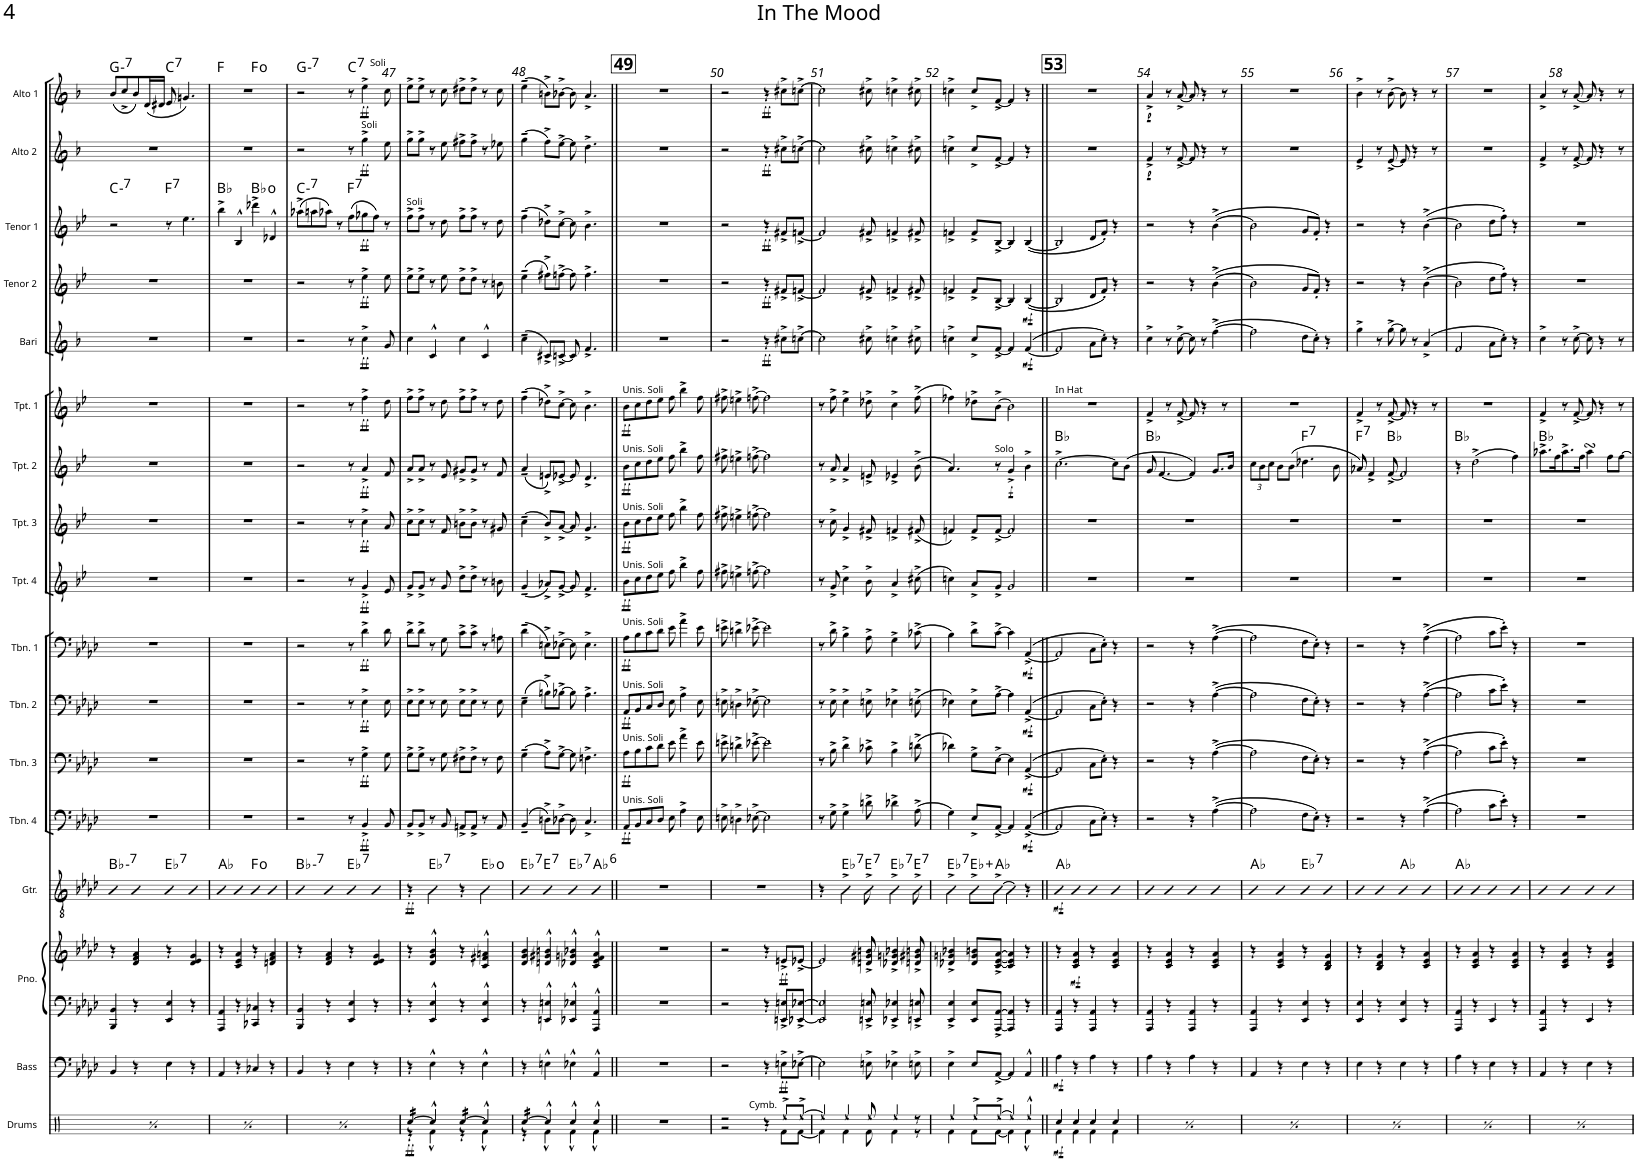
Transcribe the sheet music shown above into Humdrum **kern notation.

**kern	**dynam	**kern	**dynam	**kern	**kern	**dynam	**kern	**dynam	**harte	**kern	**dynam	**kern	**dynam	**kern	**dynam	**kern	**dynam	**kern	**dynam	**kern	**dynam	**kern	**dynam	**harte	**kern	**dynam	**kern	**dynam	**kern	**dynam	**kern	**dynam	**harte	**kern	**dynam	**kern	**dynam	**harte
*part17	*part17	*part16	*part16	*part15	*part15	*part15	*part14	*part14	*part14	*part13	*part13	*part12	*part12	*part11	*part11	*part10	*part10	*part9	*part9	*part8	*part8	*part7	*part7	*part7	*part6	*part6	*part5	*part5	*part4	*part4	*part3	*part3	*part3	*part2	*part2	*part1	*part1	*part1
*staff18	*staff18	*staff17	*staff17	*staff16	*staff15	*staff15/16	*staff14	*staff14	*	*staff13	*staff13	*staff12	*staff12	*staff11	*staff11	*staff10	*staff10	*staff9	*staff9	*staff8	*staff8	*staff7	*staff7	*	*staff6	*staff6	*staff5	*staff5	*staff4	*staff4	*staff3	*staff3	*	*staff2	*staff2	*staff1	*staff1	*
*I"Drums	*	*I"Bass	*	*I"Piano	*	*	*I"Guitar	*	*	*I"Trombone 4	*	*I"Trombone 3	*	*I"Trombone 2	*	*I"Trombone 1	*	*I"Trumpet 4	*	*I"Trumpet 3	*	*I"Trumpet 2	*	*	*I"Trumpet 1	*	*I"Bari Sax	*	*I"Tenor Sax 2	*	*I"Tenor Sax 1	*	*	*I"Alto Sax 2	*	*I"Alto Sax 1	*	*
*I'Drums	*	*I'Bass	*	*I'Pno.	*	*	*I'Gtr.	*	*	*I'Tbn. 4	*	*I'Tbn. 3	*	*I'Tbn. 2	*	*I'Tbn. 1	*	*I'Tpt. 4	*	*I'Tpt. 3	*	*I'Tpt. 2	*	*	*I'Tpt. 1	*	*I'Bari	*	*I'Tenor 2	*	*I'Tenor 1	*	*	*I'Alto 2	*	*I'Alto 1	*	*
!!LO:PB:g=z
*clefX	*	*clefF4	*	*clefF4	*clefG2	*	*clefGv2	*	*	*clefF4	*	*clefF4	*	*clefF4	*	*clefF4	*	*clefG2	*	*clefG2	*	*clefG2	*	*	*clefG2	*	*clefG2	*	*clefG2	*	*clefG2	*	*	*clefG2	*	*clefG2	*	*
*	*	*Trd7c12	*	*	*	*	*	*	*	*	*	*	*	*	*	*	*	*Trd1c2	*	*Trd1c2	*	*Trd1c2	*	*	*Trd1c2	*	*Trd12c21	*	*Trd8c14	*	*Trd8c14	*	*	*Trd5c9	*	*Trd5c9	*	*
*k[]	*	*k[b-e-a-d-]	*	*k[b-e-a-d-]	*k[b-e-a-d-]	*	*k[b-e-a-d-]	*	*	*k[b-e-a-d-]	*	*k[b-e-a-d-]	*	*k[b-e-a-d-]	*	*k[b-e-a-d-]	*	*k[b-e-]	*	*k[b-e-]	*	*k[b-e-]	*	*	*k[b-e-]	*	*k[b-]	*	*k[b-e-]	*	*k[b-e-]	*	*	*k[b-]	*	*k[b-]	*	*
*M2/2	*	*M2/2	*	*M2/2	*M2/2	*	*M2/2	*	*	*M2/2	*	*M2/2	*	*M2/2	*	*M2/2	*	*M2/2	*	*M2/2	*	*M2/2	*	*	*M2/2	*	*M2/2	*	*M2/2	*	*M2/2	*	*	*M2/2	*	*M2/2	*	*
*met(c|)	*	*met(c|)	*	*met(c|)	*met(c|)	*	*met(c|)	*	*	*met(c|)	*	*met(c|)	*	*met(c|)	*	*met(c|)	*	*met(c|)	*	*met(c|)	*	*met(c|)	*	*	*met(c|)	*	*met(c|)	*	*met(c|)	*	*met(c|)	*	*	*met(c|)	*	*met(c|)	*	*
=44	=44	=44	=44	=44	=44	=44	=44	=44	=44	=44	=44	=44	=44	=44	=44	=44	=44	=44	=44	=44	=44	=44	=44	=44	=44	=44	=44	=44	=44	=44	=44	=44	=44	=44	=44	=44	=44	=44
*^	*	*	*	*	*	*	*	*	*	*	*	*	*	*	*	*	*	*	*	*	*	*	*	*	*	*	*	*	*	*	*	*	*	*	*	*	*	*
!	!	!	!	!	!	!	!	!	!	!LO:H:kt=7	!	!	!	!	!	!	!	!	!	!	!	!	!	!	!	!	!	!	!	!	!	!	!	!LO:H:kt=7	!	!	!	!	!LO:H:kt=7
4Rcc/	4Rf\	.	4BB-/	.	4BBB-/ 4BB-/	4r	.	4B-	.	Bb:min7	1r	.	1r	.	1r	.	1r	.	1r	.	1r	.	1r	.	.	1r	.	1r	.	1r	.	2r	.	C:min7	1r	.	(8b-/L	.	G:min7
.	.	.	.	.	.	.	.	.	.	.	.	.	.	.	.	.	.	.	.	.	.	.	.	.	.	.	.	.	.	.	.	.	.	.	.	.	8cc^/	.	.
4Rcc/	4Rf\	.	4r	.	4r	4d-/ 4f/ 4a-/	.	4B-	.	.	.	.	.	.	.	.	.	.	.	.	.	.	.	.	.	.	.	.	.	.	.	.	.	.	.	.	8b-/)	.	.
.	.	.	.	.	.	.	.	.	.	.	.	.	.	.	.	.	.	.	.	.	.	.	.	.	.	.	.	.	.	.	.	.	.	.	.	.	(16d/L	.	.
.	.	.	.	.	.	.	.	.	.	.	.	.	.	.	.	.	.	.	.	.	.	.	.	.	.	.	.	.	.	.	.	.	.	.	.	.	16d#X/JJ	.	.
!	!	!	!	!	!	!	!	!	!	!LO:H:kt=7	!	!	!	!	!	!	!	!	!	!	!	!	!	!	!	!	!	!	!	!	!	!	!	!LO:H:kt=7	!	!	!	!	!LO:H:kt=7
4Rcc/	4Rf\	.	4E-\	.	4EE-/ 4E-/	4r	.	4B-	.	Eb:7	.	.	.	.	.	.	.	.	.	.	.	.	.	.	.	.	.	.	.	.	.	8r	.	F:7	.	.	8e/	.	C:7
.	.	.	.	.	.	.	.	.	.	.	.	.	.	.	.	.	.	.	.	.	.	.	.	.	.	.	.	.	.	.	.	4.ee-\	.	.	.	.	4.gn/)	.	.
4Rcc/	4Rf\	.	4r	.	4r	4d-/ 4e-/ 4g/	.	4B-	.	.	.	.	.	.	.	.	.	.	.	.	.	.	.	.	.	.	.	.	.	.	.	.	.	.	.	.	.	.	.
=45	=45	=45	=45	=45	=45	=45	=45	=45	=45	=45	=45	=45	=45	=45	=45	=45	=45	=45	=45	=45	=45	=45	=45	=45	=45	=45	=45	=45	=45	=45	=45	=45	=45	=45	=45	=45	=45	=45	=45
*	*	*	*	*	*	*	*	*	*	*	*	*	*	*	*	*	*	*	*	*	*	*	*	*	*	*	*	*	*	*	*	*	*	*	*	*	*^	*	*
4Rcc/	4Rf\	.	4AA-/	.	4AAA-/ 4AA-/	4r	.	4B-	.	Ab:maj	1r	.	1r	.	1r	.	1r	.	1r	.	1r	.	1r	.	.	1r	.	1r	.	1r	.	4bb-^\	.	Bb:maj	1r	.	1r	2ryy	.	F:maj
4Rcc/	4Rf\	.	4r	.	4r	4c/ 4e-/ 4a-/	.	4B-	.	.	.	.	.	.	.	.	.	.	.	.	.	.	.	.	.	.	.	.	.	.	.	4B-^^/	.	.	.	.	.	.	.	.
4Rcc/	4Rf\	.	4C-X/	.	4CC-X/ 4C-X/	4r	.	4B-	.	F:dim	.	.	.	.	.	.	.	.	.	.	.	.	.	.	.	.	.	.	.	.	.	4ddd-X^\	.	Bb:dim	.	.	.	2ryy	.	F:dim
4Rcc/	4Rf\	.	4r	.	4r	4dn/ 4f/ 4a-/	.	4B-	.	.	.	.	.	.	.	.	.	.	.	.	.	.	.	.	.	.	.	.	.	.	.	4d-X^^/	.	.	.	.	.	.	.	.
=46	=46	=46	=46	=46	=46	=46	=46	=46	=46	=46	=46	=46	=46	=46	=46	=46	=46	=46	=46	=46	=46	=46	=46	=46	=46	=46	=46	=46	=46	=46	=46	=46	=46	=46	=46	=46	=46	=46	=46	=46
!	!	!	!	!	!	!	!	!	!	!LO:H:kt=7	!	!	!	!	!	!	!	!	!	!	!	!	!	!	!	!	!	!	!	!	!	!	!	!LO:H:kt=7	!	!	!	!	!	!LO:H:kt=7
*	*	*	*	*	*	*	*	*	*	*	*	*	*	*	*	*	*	*	*	*	*	*	*	*	*	*	*	*	*	*	*	*	*	*	*	*	*v	*v	*	*
4Rcc/	4Rf\	.	4BB-/	.	4BBB-/ 4BB-/	4r	.	4B-	.	Bb:min7	2r	.	2r	.	2r	.	2r	.	2r	.	2r	.	2r	.	.	2r	.	2r	.	2r	.	(8aa-X^\L	.	C:min7	2r	.	2r	.	G:min7
.	.	.	.	.	.	.	.	.	.	.	.	.	.	.	.	.	.	.	.	.	.	.	.	.	.	.	.	.	.	.	.	8aan\	.	.	.	.	.	.	.
4Rcc/	4Rf\	.	4r	.	4r	4d-/ 4f/ 4a-/	.	4B-	.	.	.	.	.	.	.	.	.	.	.	.	.	.	.	.	.	.	.	.	.	.	.	8aa-X\J)	.	.	.	.	.	.	.
.	.	.	.	.	.	.	.	.	.	.	.	.	.	.	.	.	.	.	.	.	.	.	.	.	.	.	.	.	.	.	.	8r	.	.	.	.	.	.	.
!	!	!	!	!	!	!	!	!	!	!LO:H:kt=7	!	!	!	!	!	!	!	!	!	!	!	!	!	!	!	!	!	!	!	!	!	!	!	!LO:H:kt=7	!	!	!	!	!LO:H:kt=7
4Rcc/	4Rf\	.	4E-\	.	4EE-/ 4E-/	4r	.	4B-	.	Eb:7	8r	.	8r	.	8r	.	8r	.	8r	.	8r	.	8r	.	.	8r	.	8r	.	8r	.	(8ff\L	.	F:7	8r	.	8r	.	C:7
!	!	!	!	!	!	!	!	!	!	!	!	!	!	!	!	!	!	!	!	!	!	!	!	!	!	!	!	!	!	!	!	!	!	!	!	!	!LO:TX:a:t=Soli	!	!
!	!	!	!	!	!	!	!	!	!	!	!	!	!	!	!	!	!	!	!	!	!	!	!	!	!	!	!	!	!	!	!	!	!	!	!LO:TX:a:t=Soli	!	!	!	!
!	!	!	!	!	!	!	!	!	!	!	!	!LO:DY:b	!	!LO:DY:b	!	!LO:DY:b	!	!LO:DY:b	!	!LO:DY:b	!	!LO:DY:b	!	!LO:DY:b	!	!	!LO:DY:b	!	!LO:DY:b	!	!LO:DY:b	!	!LO:DY:b	!	!	!LO:DY:b	!	!LO:DY:b	!
.	.	.	.	.	.	.	.	.	.	.	4BB-^/	ff	4G^\	ff	4E-^\	ff	4d-^\	ff	4g^/	ff	4cc^\	ff	4a^/	ff	.	4ff^\	ff	4cc^\	ff	4ee-^\	ff	8gg-X\	ff	.	4gg^\	ff	4ee^\	ff	.
4Rcc/	4Rf\	.	4r	.	4r	4d-/ 4e-/ 4g/	.	4B-	.	.	.	.	.	.	.	.	.	.	.	.	.	.	.	.	.	.	.	.	.	.	.	8ff\J)	.	.	.	.	.	.	.
.	.	.	.	.	.	.	.	.	.	.	8BB-/	.	8G\	.	8E-\	.	8d-\	.	8e-/	.	8a/	.	8f/	.	.	8dd\	.	8g/	.	8ee-\	.	8r	.	.	8ee\	.	8cc\	.	.
=47	=47	=47	=47	=47	=47	=47	=47	=47	=47	=47	=47	=47	=47	=47	=47	=47	=47	=47	=47	=47	=47	=47	=47	=47	=47	=47	=47	=47	=47	=47	=47	=47	=47	=47	=47	=47	=47	=47	=47
!	!	!	!	!	!	!	!	!	!	!	!	!	!	!	!	!	!	!	!	!	!	!	!	!	!	!	!	!	!	!	!	!LO:TX:a:t=Soli	!	!	!	!	!	!	!
!	!	!LO:DY:b	!	!	!	!	!	!	!LO:DY:b	!	!	!	!	!	!	!	!	!	!	!	!	!	!	!	!	!	!	!	!	!	!	!	!	!	!	!	!	!	!
*tremolo	*	*	*	*	*	*	*	*	*	*	*	*	*	*	*	*	*	*	*	*	*	*	*	*	*	*	*	*	*	*	*	*	*	*	*	*	*	*	*
[16Rcc/LL	4r	ff	4r	.	4r	4r	.	4r	ff	.	8BB-^/L	.	8G^\L	.	8E-^\L	.	8d-^\L	.	8g^/L	.	8cc^\L	.	8a^/L	.	.	8ff^\L	.	4cc\	.	8ee-^\L	.	8ff^\L	.	.	8gg^\L	.	8ee^\L	.	.
16Rcc/	.	.	.	.	.	.	.	.	.	.	.	.	.	.	.	.	.	.	.	.	.	.	.	.	.	.	.	.	.	.	.	.	.	.	.	.	.	.	.
16Rcc/	.	.	.	.	.	.	.	.	.	.	8BB-^/J	.	8G^\J	.	8E-^\J	.	8d-^\J	.	8g^/J	.	8cc^\J	.	8a^/J	.	.	8ff^\J	.	.	.	8ee-^\J	.	8ff^\J	.	.	8gg^\J	.	8ee^\J	.	.
16Rcc/JJ	.	.	.	.	.	.	.	.	.	.	.	.	.	.	.	.	.	.	.	.	.	.	.	.	.	.	.	.	.	.	.	.	.	.	.	.	.	.	.
*Xtremolo	*	*	*	*	*	*	*	*	*	*	*	*	*	*	*	*	*	*	*	*	*	*	*	*	*	*	*	*	*	*	*	*	*	*	*	*	*	*	*
!	!	!	!	!	!	!	!	!	!	!LO:H:kt=7	!	!	!	!	!	!	!	!	!	!	!	!	!	!	!	!	!	!	!	!	!	!	!	!	!	!	!	!	!
4Rcc^^/]	4Rf^^\	.	4E-^^\	.	4EE-/^^ 4E-/^^	4d-/^^ 4g/^^ 4b-/^^	.	4B-\	.	Eb:7	8r	.	8r	.	8r	.	8r	.	8r	.	8r	.	8r	.	.	8r	.	4c^^/	.	8r	.	8r	.	.	8r	.	8r	.	.
.	.	.	.	.	.	.	.	.	.	.	8BB-/	.	8G\	.	8E-\	.	8G\	.	8g/	.	8f/	.	8e-/	.	.	8dd\	.	.	.	8ee-\	.	8dd\	.	.	8ee\	.	8cc\	.	.
*tremolo	*	*	*	*	*	*	*	*	*	*	*	*	*	*	*	*	*	*	*	*	*	*	*	*	*	*	*	*	*	*	*	*	*	*	*	*	*	*	*
[16Rcc/LL	4r	.	4r	.	4r	4r	.	4r	.	.	8AAn^/L	.	8F#X^\L	.	8E-^\L	.	8c^\L	.	8dd^\L	.	8bn^\L	.	8g#X^/L	.	.	8ff^\L	.	4cc\	.	8dd^\L	.	8ff^\L	.	.	8ff#X^\L	.	8dd#X^\L	.	.
16Rcc/	.	.	.	.	.	.	.	.	.	.	.	.	.	.	.	.	.	.	.	.	.	.	.	.	.	.	.	.	.	.	.	.	.	.	.	.	.	.	.
16Rcc/	.	.	.	.	.	.	.	.	.	.	8AA^/J	.	8F#^\J	.	8E-^\J	.	8c^\J	.	8dd^\J	.	8b^\J	.	8g#^/J	.	.	8ff^\J	.	.	.	8dd^\J	.	8ff^\J	.	.	8ff#^\J	.	8dd#^\J	.	.
16Rcc/JJ	.	.	.	.	.	.	.	.	.	.	.	.	.	.	.	.	.	.	.	.	.	.	.	.	.	.	.	.	.	.	.	.	.	.	.	.	.	.	.
*Xtremolo	*	*	*	*	*	*	*	*	*	*	*	*	*	*	*	*	*	*	*	*	*	*	*	*	*	*	*	*	*	*	*	*	*	*	*	*	*	*	*
4Rcc^^/]	4Rf^^\	.	4E-^^\	.	4EE-/^^ 4E-/^^	4c/^^ 4f#X/^^ 4an/^^	.	4B-\	.	Eb:dim	8r	.	8r	.	8r	.	8r	.	8r	.	8r	.	8r	.	.	8r	.	4c^^/	.	8r	.	8r	.	.	8r	.	8r	.	.
.	.	.	.	.	.	.	.	.	.	.	8AA/	.	8F#\	.	8E-\	.	8An\	.	8bn\	.	8g#X/	.	8f/	.	.	8dd\	.	.	.	8bn\	.	8dd\	.	.	8ee-X\	.	8cc\	.	.
=48	=48	=48	=48	=48	=48	=48	=48	=48	=48	=48	=48	=48	=48	=48	=48	=48	=48	=48	=48	=48	=48	=48	=48	=48	=48	=48	=48	=48	=48	=48	=48	=48	=48	=48	=48	=48	=48	=48	=48
!	!	!	!	!	!	!	!	!	!	!LO:H:kt=7	!	!	!	!	!	!	!	!	!	!	!	!	!	!	!	!	!	!	!	!	!	!	!	!	!	!	!	!	!
*tremolo	*	*	*	*	*	*	*	*	*	*	*	*	*	*	*	*	*	*	*	*	*	*	*	*	*	*	*	*	*	*	*	*	*	*	*	*	*	*	*
[16Rcc/LL	4r	.	4r	.	4r	4d-/ 4g/ 4b-/	.	4B-	.	Eb:7	(4BB-~/	.	(4G~\	.	(4E-~\	.	(4d-~\	.	(4g~/	.	(4cc~\	.	(4a~/	.	.	(4ff~\	.	(4cc~\	.	(4ee-~\	.	(4ff~\	.	.	(4gg~\	.	(4ee~\	.	.
16Rcc/	.	.	.	.	.	.	.	.	.	.	.	.	.	.	.	.	.	.	.	.	.	.	.	.	.	.	.	.	.	.	.	.	.	.	.	.	.	.	.
16Rcc/	.	.	.	.	.	.	.	.	.	.	.	.	.	.	.	.	.	.	.	.	.	.	.	.	.	.	.	.	.	.	.	.	.	.	.	.	.	.	.
16Rcc/JJ	.	.	.	.	.	.	.	.	.	.	.	.	.	.	.	.	.	.	.	.	.	.	.	.	.	.	.	.	.	.	.	.	.	.	.	.	.	.	.
*Xtremolo	*	*	*	*	*	*	*	*	*	*	*	*	*	*	*	*	*	*	*	*	*	*	*	*	*	*	*	*	*	*	*	*	*	*	*	*	*	*	*
!	!	!	!	!	!	!	!	!	!	!LO:H:kt=7	!	!	!	!	!	!	!	!	!	!	!	!	!	!	!	!	!	!	!	!	!	!	!	!	!	!	!	!	!
4Rcc^^/]	4Rf^^\	.	4En^^\	.	4EEn/^^ 4En/^^	4dn/^^ 4g#X/^^ 4bn/^^	.	4B-	.	E:7	8Dn^\L)	.	8A-^\L)	.	8Bn^\L)	.	8En^\L)	.	8a-X^/L)	.	8b-^/L)	.	8en^/L)	.	.	8dd-X^\L)	.	8c#X^/L)	.	8ff#X^\L)	.	8dd-X^\L)	.	.	8ff^\L)	.	8bn^\L)	.	.
.	.	.	.	.	.	.	.	.	.	.	[8D-X^\J	.	[8G^\J	.	[8B-X^\J	.	[8E-X^\J	.	[8g^/J	.	[8a^/J	.	[8e-X^/J	.	.	[8cc^\J	.	[8cn^/J	.	[8ffn^\J	.	[8cc^\J	.	.	[8ee^\J	.	[8b-X^\J	.	.
!	!	!	!	!	!	!	!	!	!	!LO:H:kt=7	!	!	!	!	!	!	!	!	!	!	!	!	!	!	!	!	!	!	!	!	!	!	!	!	!	!	!	!	!
4Rcc^^/	4Rf^^\	.	4E-X^^\	.	4EE-X/^^ 4E-X/^^	4d-X/^^ 4gn/^^ 4b-X/^^	.	4B-	.	Eb:7	8D-\]	.	8G\]	.	8B-\]	.	8E-\]	.	8g/]	.	8a/]	.	8e-/]	.	.	8cc\]	.	8c/]	.	8ff\]	.	8cc\]	.	.	8ee\]	.	8b-\]	.	.
.	.	.	.	.	.	.	.	.	.	.	4.C^/	.	4.Fn^\	.	4.A-^\	.	4.E-^\	.	4.f^/	.	4.g^/	.	4.d^/	.	.	4.b-^\	.	4.f^/	.	4.ff^\	.	4.b-^\	.	.	4.dd^\	.	4.a^/	.	.
!	!	!	!	!	!	!	!	!	!	!LO:H:kt=6	!	!	!	!	!	!	!	!	!	!	!	!	!	!	!	!	!	!	!	!	!	!	!	!	!	!	!	!	!
4Rcc^^/	4Rf^^\	.	4AA-^^/	.	4AAA-/^^ 4AA-/^^	4c/^^ 4e-/^^ 4f/^^ 4a-/^^	.	4B-	.	Ab:maj6	.	.	.	.	.	.	.	.	.	.	.	.	.	.	.	.	.	.	.	.	.	.	.	.	.	.	.	.	.
!!LO:REH:place=s1:a:B:rj:fs=18:t=49
=49||	=49||	=49||	=49||	=49||	=49||	=49||	=49||	=49||	=49||	=49||	=49||	=49||	=49||	=49||	=49||	=49||	=49||	=49||	=49||	=49||	=49||	=49||	=49||	=49||	=49||	=49||	=49||	=49||	=49||	=49||	=49||	=49||	=49||	=49||	=49||	=49||	=49||	=49||	=49||
!	!	!	!	!	!	!	!	!	!	!	!	!	!	!	!	!	!	!	!	!	!	!	!	!	!	!LO:TX:a:t=Unis. Soli	!	!	!	!	!	!	!	!	!	!	!	!	!
!	!	!	!	!	!	!	!	!	!	!	!	!	!	!	!	!	!	!	!	!	!	!	!LO:TX:a:t=Unis. Soli	!	!	!	!	!	!	!	!	!	!	!	!	!	!	!	!
!	!	!	!	!	!	!	!	!	!	!	!	!	!	!	!	!	!	!	!	!	!LO:TX:a:t=Unis. Soli	!	!	!	!	!	!	!	!	!	!	!	!	!	!	!	!	!	!
!	!	!	!	!	!	!	!	!	!	!	!	!	!	!	!	!	!	!	!LO:TX:a:t=Unis. Soli	!	!	!	!	!	!	!	!	!	!	!	!	!	!	!	!	!	!	!	!
!	!	!	!	!	!	!	!	!	!	!	!	!	!	!	!	!	!LO:TX:a:t=Unis. Soli	!	!	!	!	!	!	!	!	!	!	!	!	!	!	!	!	!	!	!	!	!	!
!	!	!	!	!	!	!	!	!	!	!	!	!	!	!	!LO:TX:a:t=Unis. Soli	!	!	!	!	!	!	!	!	!	!	!	!	!	!	!	!	!	!	!	!	!	!	!	!
!	!	!	!	!	!	!	!	!	!	!	!	!	!LO:TX:a:t=Unis. Soli	!	!	!	!	!	!	!	!	!	!	!	!	!	!	!	!	!	!	!	!	!	!	!	!	!	!
!	!	!	!	!	!	!	!	!	!	!	!LO:TX:a:t=Unis. Soli	!	!	!	!	!	!	!	!	!	!	!	!	!	!	!	!	!	!	!	!	!	!	!	!	!	!	!	!
!	!	!	!	!	!	!	!	!	!	!	!	!LO:DY:b	!	!LO:DY:b	!	!LO:DY:b	!	!LO:DY:b	!	!LO:DY:b	!	!LO:DY:b	!	!LO:DY:b	!	!	!LO:DY:b	!	!	!	!	!	!	!	!	!	!	!	!
*v	*v	*	*	*	*	*	*	*	*	*	*	*	*	*	*	*	*	*	*	*	*	*	*	*	*	*	*	*	*	*	*	*	*	*	*	*	*	*	*
1r	.	1r	.	1r	1r	.	1r	.	.	8AA-/L	ff	8A-\L	ff	8AA-/L	ff	8A-\L	ff	8b-\L	ff	8b-\L	ff	8b-\L	ff	.	8b-\L	ff	1r	.	1r	.	1r	.	.	1r	.	1r	.	.
.	.	.	.	.	.	.	.	.	.	8BB-/	.	8B-\	.	8BB-/	.	8B-\	.	8cc\	.	8cc\	.	8cc\	.	.	8cc\	.	.	.	.	.	.	.	.	.	.	.	.	.
.	.	.	.	.	.	.	.	.	.	8C/	.	8c\	.	8C/	.	8c\	.	8dd\	.	8dd\	.	8dd\	.	.	8dd\	.	.	.	.	.	.	.	.	.	.	.	.	.
.	.	.	.	.	.	.	.	.	.	8D-/J	.	8d-\J	.	8D-/J	.	8d-\J	.	8ee-\J	.	8ee-\J	.	8ee-\J	.	.	8ee-\J	.	.	.	.	.	.	.	.	.	.	.	.	.
.	.	.	.	.	.	.	.	.	.	8E-\	.	8e-\	.	8E-\	.	8e-\	.	8ff\	.	8ff\	.	8ff\	.	.	8ff\	.	.	.	.	.	.	.	.	.	.	.	.	.
.	.	.	.	.	.	.	.	.	.	4A-^\	.	4a-^\	.	4A-^\	.	4a-^\	.	4bb-^\	.	4bb-^\	.	4bb-^\	.	.	4bb-^\	.	.	.	.	.	.	.	.	.	.	.	.	.
.	.	.	.	.	.	.	.	.	.	8E-\	.	8e-\	.	8E-\	.	8e-\	.	8ff\	.	8ff\	.	8ff\	.	.	8ff\	.	.	.	.	.	.	.	.	.	.	.	.	.
=50	=50	=50	=50	=50	=50	=50	=50	=50	=50	=50	=50	=50	=50	=50	=50	=50	=50	=50	=50	=50	=50	=50	=50	=50	=50	=50	=50	=50	=50	=50	=50	=50	=50	=50	=50	=50	=50	=50
*^	*	*	*	*	*	*	*	*	*	*	*	*	*	*	*	*	*	*	*	*	*	*	*	*	*	*	*	*	*	*	*	*	*	*	*	*	*	*
2r	2r	.	2r	.	2r	2r	.	1r	.	.	8En^\	.	8en^\	.	8En^\	.	8en^\	.	8ff#X^\	.	8ff#X^\	.	8ff#X^\	.	.	8ff#X^\	.	2r	.	2r	.	2r	.	.	2r	.	2r	.	.
.	.	.	.	.	.	.	.	.	.	.	4Dn^\	.	4dn^\	.	4Dn^\	.	4dn^\	.	4een^\	.	4een^\	.	4een^\	.	.	4een^\	.	.	.	.	.	.	.	.	.	.	.	.	.
.	.	.	.	.	.	.	.	.	.	.	[8E-X^\	.	[8e-X^\	.	[8E-X^\	.	[8e-X^\	.	[8ffn^\	.	[8ffn^\	.	[8ffn^\	.	.	[8ffn^\	.	.	.	.	.	.	.	.	.	.	.	.	.
!LO:TX:a:t=Cymb.	!	!	!	!	!	!	!	!	!	!	!	!	!	!	!	!	!	!	!	!	!	!	!	!	!	!	!	!	!	!	!	!	!	!	!	!	!	!	!
!	!	!	!	!	!	!	!	!	!	!	!	!	!	!	!	!	!	!	!	!	!	!	!	!	!	!	!	!	!LO:DY:b	!	!LO:DY:b	!	!LO:DY:b	!	!	!LO:DY:b	!	!LO:DY:b	!
4r	4ryy	.	4r	.	4r	4r	.	.	.	.	2E-\]	.	2e-\]	.	2E-\]	.	2e-\]	.	2ff\]	.	2ff\]	.	2ff\]	.	.	2ff\]	.	4r	ff	4r	ff	4r	ff	.	4r	ff	4r	ff	.
!	!	!	!	!LO:DY:b	!	!	!LO:DY:b	!	!	!	!	!	!	!	!	!	!	!	!	!	!	!	!	!	!	!	!	!	!	!	!	!	!	!	!	!	!	!	!
8Ree^/L	8Rf\L	.	8En^\L	ff	8EEn/^ 8En/^L	8en^/L	ff	.	.	.	.	.	.	.	.	.	.	.	.	.	.	.	.	.	.	.	.	8cc#X^\L	.	8f#X^/L	.	8f#X^/L	.	.	8cc#X^\L	.	8cc#X^\L	.	.
[8Ree^/J	[8Rf\J	.	[8E-X^\J	.	[8EE-X/^ [8E-X/^J	[8e-X^/J	.	.	.	.	.	.	.	.	.	.	.	.	.	.	.	.	.	.	.	.	.	[8ccn^\J	.	[8fn^/J	.	[8fn^/J	.	.	[8ccn^\J	.	[8ccn^\J	.	.
=51	=51	=51	=51	=51	=51	=51	=51	=51	=51	=51	=51	=51	=51	=51	=51	=51	=51	=51	=51	=51	=51	=51	=51	=51	=51	=51	=51	=51	=51	=51	=51	=51	=51	=51	=51	=51	=51	=51	=51
4Ree/]	4Rf\]	.	2E-\]	.	2EE-/] 2E-/]	2e-/]	.	4r	.	.	8r	.	8r	.	8r	.	8r	.	8r	.	8r	.	8r	.	.	8r	.	2cc\]	.	2f/]	.	2f/]	.	.	2cc\]	.	2cc\]	.	.
.	.	.	.	.	.	.	.	.	.	.	8G^\	.	8B-^\	.	8E-^\	.	8d-^\	.	8g^/	.	8cc^\	.	8a^/	.	.	8ff^\	.	.	.	.	.	.	.	.	.	.	.	.	.
!	!	!	!	!	!	!	!	!	!	!LO:H:kt=7	!	!	!	!	!	!	!	!	!	!	!	!	!	!	!	!	!	!	!	!	!	!	!	!	!	!	!	!	!
4Ree/	4Rf\	.	.	.	.	.	.	4B-^\	.	Eb:7	4G^\	.	4d-^\	.	4E-^\	.	4B-^\	.	4cc^\	.	4g^/	.	4a^/	.	.	4ee-^\	.	.	.	.	.	.	.	.	.	.	.	.	.
!	!	!	!	!	!	!	!	!	!	!LO:H:kt=7	!	!	!	!	!	!	!	!	!	!	!	!	!	!	!	!	!	!	!	!	!	!	!	!	!	!	!	!	!
8Ree/	8Rf\	.	8En^\	.	8EEn/^ 8En/^	8dn/^ 8g#X/^ 8bn/^	.	8B-^\	.	E:7	8dn^\	.	8c-X^\	.	8En^\	.	8A-^\	.	8b-^\	.	8f#X^/	.	8en^/	.	.	8dd-X^\	.	8cc#X^\	.	8f#X^/	.	8f#X^/	.	.	8cc#X^\	.	8cc#X^\	.	.
!	!	!	!	!	!	!	!	!	!	!LO:H:kt=7	!	!	!	!	!	!	!	!	!	!	!	!	!	!	!	!	!	!	!	!	!	!	!	!	!	!	!	!	!
4Ree/	4Rf\	.	4E-X^\	.	4EE-X/^ 4E-X/^	4d-X/^ 4gn/^ 4b-X/^	.	4B-^\	.	Eb:7	4d-X^\	.	4B-^\	.	4E-X^\	.	4G^\	.	4a^/	.	4fn^/	.	4e-X^/	.	.	4cc^\	.	4ccn^\	.	4fn^/	.	4fn^/	.	.	4ccn^\	.	4ccn^\	.	.
!	!	!	!	!	!	!	!	!	!	!LO:H:kt=7	!	!	!	!	!	!	!	!	!	!	!	!	!	!	!	!	!	!	!	!	!	!	!	!	!	!	!	!	!
8r	8r	.	8En^\	.	8EEn/^ 8En/^	8dn/^ 8g#X/^ 8bn/^	.	8B-^\	.	E:7	(8A-^\	.	(8dn^\	.	(8En^\	.	(8c-X^\	.	(8cc#X^\	.	(8f#X^/	.	(8b-^\	.	.	(8ff^\	.	8cc#X^\	.	8f#X^/	.	8f#X^/	.	.	8cc#X^\	.	8cc#X^\	.	.
=52	=52	=52	=52	=52	=52	=52	=52	=52	=52	=52	=52	=52	=52	=52	=52	=52	=52	=52	=52	=52	=52	=52	=52	=52	=52	=52	=52	=52	=52	=52	=52	=52	=52	=52	=52	=52	=52	=52	=52
!	!	!	!	!	!	!	!	!	!	!LO:H:kt=7	!	!	!	!	!	!	!	!	!	!	!	!	!	!	!	!	!	!	!	!	!	!	!	!	!	!	!	!	!
4Ree/	4Rf\	.	4E-^\	.	4EE-/^ 4E-/^	4d-X/^ 4gn/^ 4b-X/^	.	4B-^\	.	Eb:7	4G\)	.	4d-X\)	.	4E-X\)	.	4B-\)	.	4ccn\)	.	4fn/)	.	4.a/)	.	.	4ff-X\)	.	4ccn^\	.	4fn^/	.	4fn^/	.	.	4ccn^\	.	4ccn^\	.	.
8Ree^/L	8Rf\L	.	8E-/L	.	8EE-/ 8E-/L	8d-/ 8g/ 8bn/L	.	8B-^\L	.	Eb:aug	8E-^/L	.	8G^\L	.	8E-^\L	.	8d-^\L	.	8a^/L	.	8f^/L	.	.	.	.	8dd-X^\L	.	8cc^/L	.	8f^/L	.	8f^/L	.	.	8cc^/L	.	8cc^/L	.	.
!	!	!	!	!	!	!	!	!	!	!	!	!	!	!	!	!	!	!	!	!	!	!	!LO:TX:a:t=Solo	!	!	!	!	!	!	!	!	!	!	!	!	!	!	!	!
[8Ree^/J	[8Rf\J	.	[8AA-^/J	.	[8AAA-/^ [8AA-/^J	[8c/^ [8e-/^ [8a-/^J	.	[8B-^\J	.	Ab:maj	[8AA-^/J	.	[8E-^\J	.	[8A-^\J	.	[8c^\J	.	8g^/J	.	[8f^/J	.	8r	.	.	[8b-^\J	.	[8f^/J	.	[8B-^/J	.	[8B-^/J	.	.	[8f^/J	.	[8f^/J	.	.
!	!	!	!	!	!	!	!	!	!	!	!	!	!	!	!	!	!	!	!	!	!	!	!	!LO:DY:b	!	!	!	!	!	!	!	!	!	!	!	!	!	!	!
4Ree/]	4Rf\]	.	4AA-/]	.	4AAA-/] 4AA-/]	4c/] 4e-/] 4a-/]	.	4B-\]	.	.	4AA-/]	.	4E-\]	.	4A-\]	.	4c\]	.	2g/	.	2f/]	.	4g^/	f	.	2b-\]	.	4f/]	.	4B-/]	.	4B-/]	.	.	4f/]	.	4f/]	.	.
!	!	!	!	!	!	!	!	!	!	!	!	!LO:DY:b	!	!LO:DY:b	!	!LO:DY:b	!	!LO:DY:b	!	!	!	!	!	!	!	!	!	!	!LO:DY:b	!	!LO:DY:b	!	!	!	!	!	!	!	!
4Ree^^/	4Rf^^\	.	4AA-^^/	.	4r	4r	.	4r	.	.	([4AA-^/	mf	([4AA-^/	mf	([4AA-^/	mf	([4AA-^/	mf	.	.	.	.	4b-^\	.	.	.	.	([4f/	mf	([4B-/	mf	([4B-/	.	.	4r	.	4r	.	.
!!LO:REH:place=s1:a:B:rj:fs=18:t=53
=53||	=53||	=53||	=53||	=53||	=53||	=53||	=53||	=53||	=53||	=53||	=53||	=53||	=53||	=53||	=53||	=53||	=53||	=53||	=53||	=53||	=53||	=53||	=53||	=53||	=53||	=53||	=53||	=53||	=53||	=53||	=53||	=53||	=53||	=53||	=53||	=53||	=53||	=53||	=53||
!	!	!	!	!	!	!	!	!	!	!	!	!	!	!	!	!	!	!	!	!	!	!	!	!	!	!LO:TX:a:t=In Hat	!	!	!	!	!	!	!	!	!	!	!	!	!
!	!	!LO:DY:b	!	!LO:DY:b	!	!	!	!	!LO:DY:b	!	!	!	!	!	!	!	!	!	!	!	!	!	!	!	!	!	!	!	!	!	!	!	!	!	!	!	!	!	!
4Rcc/	4Rf\	mf	4A-\	mf	4AAA-/ 4AA-/	4r	.	4B-	mf	Ab:maj	2AA-/]	.	2AA-/]	.	2AA-/]	.	2AA-/]	.	1r	.	1r	.	[2.cc^\	.	Bb:maj	1r	.	2f/]	.	2B-/]	.	2B-/]	.	.	1r	.	1r	.	.
!	!	!	!	!	!	!	!LO:DY:b	!	!	!	!	!	!	!	!	!	!	!	!	!	!	!	!	!	!	!	!	!	!	!	!	!	!	!	!	!	!	!	!
4Rcc/	4Rf\	.	4r	.	4r	4c/ 4e-/ 4a-/	mf	4B-	.	.	.	.	.	.	.	.	.	.	.	.	.	.	.	.	.	.	.	.	.	.	.	.	.	.	.	.	.	.	.
4Rcc/	4Rf\	.	4A-\	.	4AAA-/ 4AA-/	4r	.	4B-	.	.	8C\L	.	8C\L	.	8C\L	.	8C\L	.	.	.	.	.	.	.	.	.	.	8a\L	.	8d/L	.	8d/L	.	.	.	.	.	.	.
.	.	.	.	.	.	.	.	.	.	.	8E-'\J)	.	8E-'\J)	.	8E-'\J)	.	8E-'\J)	.	.	.	.	.	.	.	.	.	.	8cc'\J)	.	8f'/J)	.	8f'/J)	.	.	.	.	.	.	.
4Rcc/	4Rf\	.	4r	.	4r	4c/ 4e-/ 4a-/	.	4B-	.	.	4r	.	4r	.	4r	.	4r	.	.	.	.	.	8cc\L]	.	.	.	.	4r	.	4r	.	4r	.	.	.	.	.	.	.
.	.	.	.	.	.	.	.	.	.	.	.	.	.	.	.	.	.	.	.	.	.	.	(8b-\J	.	.	.	.	.	.	.	.	.	.	.	.	.	.	.	.
=54	=54	=54	=54	=54	=54	=54	=54	=54	=54	=54	=54	=54	=54	=54	=54	=54	=54	=54	=54	=54	=54	=54	=54	=54	=54	=54	=54	=54	=54	=54	=54	=54	=54	=54	=54	=54	=54	=54	=54
!	!	!LO:DY:b	!	!	!	!	!	!	!	!	!	!	!	!	!	!	!	!	!	!	!	!	!	!	!	!	!	!	!	!	!	!	!	!	!	!LO:DY:b	!	!LO:DY:b	!
4Rcc/	4Rf\	mf	4A-\	.	4AAA-/ 4AA-/	4r	.	4B-	.	.	2r	.	2r	.	2r	.	2r	.	1r	.	1r	.	8g/	.	Bb:maj	4f^/	.	4cc^\	.	2r	.	2r	.	.	4f^/	p	4a^/	p	.
.	.	.	.	.	.	.	.	.	.	.	.	.	.	.	.	.	.	.	.	.	.	.	[4.f/	.	.	.	.	.	.	.	.	.	.	.	.	.	.	.	.
4Rcc/	4Rf\	.	4r	.	4r	4c/ 4e-/ 4a-/	.	4B-	.	.	.	.	.	.	.	.	.	.	.	.	.	.	.	.	.	8r	.	8r	.	.	.	.	.	.	8r	.	8r	.	.
.	.	.	.	.	.	.	.	.	.	.	.	.	.	.	.	.	.	.	.	.	.	.	.	.	.	[8f^/	.	[8cc^\	.	.	.	.	.	.	[8f^/	.	[8a^/	.	.
4Rcc/	4Rf\	.	4A-\	.	4AAA-/ 4AA-/	4r	.	4B-	.	.	4r	.	4r	.	4r	.	4r	.	.	.	.	.	4f/])	.	.	8f/]	.	8cc\]	.	4r	.	4r	.	.	8f/]	.	8a/]	.	.
.	.	.	.	.	.	.	.	.	.	.	.	.	.	.	.	.	.	.	.	.	.	.	.	.	.	4r	.	8r	.	.	.	.	.	.	4r	.	4r	.	.
4Rcc/	4Rf\	.	4r	.	4r	4c/ 4e-/ 4a-/	.	4B-	.	.	([4A-^\	.	([4A-^\	.	([4A-^\	.	([4A-^\	.	.	.	.	.	8.g/L	.	.	.	.	([4ff^\	.	([4b-^\	.	([4b-^\	.	.	.	.	.	.	.
.	.	.	.	.	.	.	.	.	.	.	.	.	.	.	.	.	.	.	.	.	.	.	.	.	.	8r	.	.	.	.	.	.	.	.	8r	.	8r	.	.
.	.	.	.	.	.	.	.	.	.	.	.	.	.	.	.	.	.	.	.	.	.	.	16b-/Jk	.	.	.	.	.	.	.	.	.	.	.	.	.	.	.	.
=55	=55	=55	=55	=55	=55	=55	=55	=55	=55	=55	=55	=55	=55	=55	=55	=55	=55	=55	=55	=55	=55	=55	=55	=55	=55	=55	=55	=55	=55	=55	=55	=55	=55	=55	=55	=55	=55	=55	=55
*	*	*	*	*	*	*	*	*	*	*	*	*	*	*	*	*	*	*	*	*	*	*	*Xbrackettup	*	*	*	*	*	*	*	*	*	*	*	*	*	*	*	*
!	!	!LO:DY:b	!	!	!	!	!	!	!	!	!	!	!	!	!	!	!	!	!	!	!	!	!	!	!	!	!	!	!	!	!	!	!	!	!	!	!	!	!
4Rcc/	4Rf\	mf	4AA-/	.	4AAA-/ 4AA-/	4r	.	4B-	.	Ab:maj	2A-\]	.	2A-\]	.	2A-\]	.	2A-\]	.	1r	.	1r	.	12cc\L	.	.	1r	.	2ff\]	.	2b-\]	.	2b-\]	.	.	1r	.	1r	.	.
.	.	.	.	.	.	.	.	.	.	.	.	.	.	.	.	.	.	.	.	.	.	.	12b-\	.	.	.	.	.	.	.	.	.	.	.	.	.	.	.	.
.	.	.	.	.	.	.	.	.	.	.	.	.	.	.	.	.	.	.	.	.	.	.	12cc\J	.	.	.	.	.	.	.	.	.	.	.	.	.	.	.	.
4Rcc/	4Rf\	.	4r	.	4r	4c/ 4e-/ 4a-/	.	4B-	.	.	.	.	.	.	.	.	.	.	.	.	.	.	8b-\L	.	.	.	.	.	.	.	.	.	.	.	.	.	.	.	.
.	.	.	.	.	.	.	.	.	.	.	.	.	.	.	.	.	.	.	.	.	.	.	(8b-\J	.	.	.	.	.	.	.	.	.	.	.	.	.	.	.	.
!	!	!	!	!	!	!	!	!	!	!LO:H:kt=7	!	!	!	!	!	!	!	!	!	!	!	!	!	!	!LO:H:kt=7	!	!	!	!	!	!	!	!	!	!	!	!	!	!
4Rcc/	4Rf\	.	4E-\	.	4EE-/ 4E-/	4r	.	4B-	.	Eb:7	8F\L	.	8F\L	.	8F\L	.	8F\L	.	.	.	.	.	4.dd-X\	.	F:7	.	.	8dd\L	.	8g/L	.	8g/L	.	.	.	.	.	.	.
.	.	.	.	.	.	.	.	.	.	.	8E-'\J)	.	8E-'\J)	.	8E-'\J)	.	8E-'\J)	.	.	.	.	.	.	.	.	.	.	8cc'\J)	.	8f'/J)	.	8f'/J)	.	.	.	.	.	.	.
4Rcc/	4Rf\	.	4r	.	4r	4B-/ 4d-/ 4g/	.	4B-	.	.	4r	.	4r	.	4r	.	4r	.	.	.	.	.	.	.	.	.	.	4r	.	4r	.	4r	.	.	.	.	.	.	.
.	.	.	.	.	.	.	.	.	.	.	.	.	.	.	.	.	.	.	.	.	.	.	8b-\	.	.	.	.	.	.	.	.	.	.	.	.	.	.	.	.
=56	=56	=56	=56	=56	=56	=56	=56	=56	=56	=56	=56	=56	=56	=56	=56	=56	=56	=56	=56	=56	=56	=56	=56	=56	=56	=56	=56	=56	=56	=56	=56	=56	=56	=56	=56	=56	=56	=56	=56
!	!	!LO:DY:b	!	!	!	!	!	!	!	!	!	!	!	!	!	!	!	!	!	!	!	!	!	!	!LO:H:kt=7	!	!	!	!	!	!	!	!	!	!	!	!	!	!
4Rcc/	4Rf\	mf	4E-\	.	4EE-/ 4E-/	4r	.	4B-	.	.	2r	.	2r	.	2r	.	2r	.	1r	.	1r	.	8a-X/)	.	F:7	4f^/	.	4gg^\	.	2r	.	2r	.	.	4e^/	.	4b-^\	.	.
.	.	.	.	.	.	.	.	.	.	.	.	.	.	.	.	.	.	.	.	.	.	.	4f^/	.	.	.	.	.	.	.	.	.	.	.	.	.	.	.	.
4Rcc/	4Rf\	.	4r	.	4r	4B-/ 4d-/ 4g/	.	4B-	.	.	.	.	.	.	.	.	.	.	.	.	.	.	.	.	.	8r	.	8r	.	.	.	.	.	.	8r	.	8r	.	.
.	.	.	.	.	.	.	.	.	.	.	.	.	.	.	.	.	.	.	.	.	.	.	[8f^/	.	Bb:maj	[8f^/	.	[8gg^\	.	.	.	.	.	.	[8e^/	.	[8b-^\	.	.
4Rcc/	4Rf\	.	4E-\	.	4EE-/ 4E-/	4r	.	4B-	.	Ab:maj	4r	.	4r	.	4r	.	4r	.	.	.	.	.	2f/]	.	.	8f/]	.	8gg\]	.	4r	.	4r	.	.	8e/]	.	8b-\]	.	.
.	.	.	.	.	.	.	.	.	.	.	.	.	.	.	.	.	.	.	.	.	.	.	.	.	.	4r	.	8r	.	.	.	.	.	.	4r	.	4r	.	.
4Rcc/	4Rf\	.	4r	.	4r	4c/ 4e-/ 4a-/	.	4B-	.	.	([4A-^\	.	([4A-^\	.	([4A-^\	.	([4A-^\	.	.	.	.	.	.	.	.	.	.	(4a^/	.	([4b-^\	.	([4b-^\	.	.	.	.	.	.	.
.	.	.	.	.	.	.	.	.	.	.	.	.	.	.	.	.	.	.	.	.	.	.	.	.	.	8r	.	.	.	.	.	.	.	.	8r	.	8r	.	.
=57	=57	=57	=57	=57	=57	=57	=57	=57	=57	=57	=57	=57	=57	=57	=57	=57	=57	=57	=57	=57	=57	=57	=57	=57	=57	=57	=57	=57	=57	=57	=57	=57	=57	=57	=57	=57	=57	=57	=57
!	!	!LO:DY:b	!	!	!	!	!	!	!	!	!	!	!	!	!	!	!	!	!	!	!	!	!	!	!	!	!	!	!	!	!	!	!	!	!	!	!	!	!
4Rcc/	4Rf\	mf	4A-\	.	4AAA-/ 4AA-/	4r	.	4B-	.	Ab:maj	2A-\]	.	2A-\]	.	2A-\]	.	2A-\]	.	1r	.	1r	.	4r	.	Bb:maj	1r	.	2f/	.	2b-\]	.	2b-\]	.	.	1r	.	1r	.	.
4Rcc/	4Rf\	.	4r	.	4r	4c/ 4e-/ 4a-/	.	4B-	.	.	.	.	.	.	.	.	.	.	.	.	.	.	(2dd^\	.	.	.	.	.	.	.	.	.	.	.	.	.	.	.	.
4Rcc/	4Rf\	.	4E-\	.	4EE-/	4r	.	4B-	.	.	8c\L	.	8c\L	.	8c\L	.	8c\L	.	.	.	.	.	.	.	.	.	.	8a\L	.	8dd\L	.	8dd\L	.	.	.	.	.	.	.
.	.	.	.	.	.	.	.	.	.	.	8e-'\J)	.	8e-'\J)	.	8e-'\J)	.	8e-'\J)	.	.	.	.	.	.	.	.	.	.	8cc'\J)	.	8ff'\J)	.	8ff'\J)	.	.	.	.	.	.	.
4Rcc/	4Rf\	.	4r	.	4r	4c/ 4e-/ 4a-/	.	4B-	.	.	4r	.	4r	.	4r	.	4r	.	.	.	.	.	4ff\)	.	.	.	.	4r	.	4r	.	4r	.	.	.	.	.	.	.
=58	=58	=58	=58	=58	=58	=58	=58	=58	=58	=58	=58	=58	=58	=58	=58	=58	=58	=58	=58	=58	=58	=58	=58	=58	=58	=58	=58	=58	=58	=58	=58	=58	=58	=58	=58	=58	=58	=58	=58
!	!	!LO:DY:b	!	!	!	!	!	!	!	!	!	!	!	!	!	!	!	!	!	!	!	!	!	!	!	!	!	!	!	!	!	!	!	!	!	!	!	!	!
4Rcc/	4Rf\	mf	4AA-/	.	4AAA-/ 4AA-/	4r	.	4B-	.	.	1r	.	1r	.	1r	.	1r	.	1r	.	1r	.	8.aa-X^\L	.	Bb:maj	4f^/	.	4cc^\	.	1r	.	1r	.	.	4f^/	.	4a^/	.	.
.	.	.	.	.	.	.	.	.	.	.	.	.	.	.	.	.	.	.	.	.	.	.	16ff\K	.	.	.	.	.	.	.	.	.	.	.	.	.	.	.	.
4Rcc/	4Rf\	.	4r	.	4r	4c/ 4e-/ 4a-/	.	4B-	.	.	.	.	.	.	.	.	.	.	.	.	.	.	8.aa-^\	.	.	8r	.	8r	.	.	.	.	.	.	8r	.	8r	.	.
.	.	.	.	.	.	.	.	.	.	.	.	.	.	.	.	.	.	.	.	.	.	.	.	.	.	[8f^/	.	[8cc^\	.	.	.	.	.	.	[8f^/	.	[8a^/	.	.
.	.	.	.	.	.	.	.	.	.	.	.	.	.	.	.	.	.	.	.	.	.	.	16ff\Jk	.	.	.	.	.	.	.	.	.	.	.	.	.	.	.	.
4Rcc/	4Rf\	.	4E-\	.	4EE-/	4r	.	4B-	.	.	.	.	.	.	.	.	.	.	.	.	.	.	4aa-sSSs\	.	.	8f/]	.	8cc\]	.	.	.	.	.	.	8f/]	.	8a/]	.	.
.	.	.	.	.	.	.	.	.	.	.	.	.	.	.	.	.	.	.	.	.	.	.	.	.	.	4r	.	4r	.	.	.	.	.	.	4r	.	4r	.	.
4Rcc/	4Rf\	.	4r	.	4r	4c/ 4e-/ 4a-/	.	4B-	.	.	.	.	.	.	.	.	.	.	.	.	.	.	8ff\L	.	.	.	.	.	.	.	.	.	.	.	.	.	.	.	.
.	.	.	.	.	.	.	.	.	.	.	.	.	.	.	.	.	.	.	.	.	.	.	[8ff\J	.	.	8r	.	8r	.	.	.	.	.	.	8r	.	8r	.	.
*v	*v	*	*	*	*	*	*	*	*	*	*	*	*	*	*	*	*	*	*	*	*	*	*	*	*	*	*	*	*	*	*	*	*	*	*	*	*	*	*
=	=	=	=	=	=	=	=	=	=	=	=	=	=	=	=	=	=	=	=	=	=	=	=	=	=	=	=	=	=	=	=	=	=	=	=	=	=	=
*-	*-	*-	*-	*-	*-	*-	*-	*-	*-	*-	*-	*-	*-	*-	*-	*-	*-	*-	*-	*-	*-	*-	*-	*-	*-	*-	*-	*-	*-	*-	*-	*-	*-	*-	*-	*-	*-	*-
